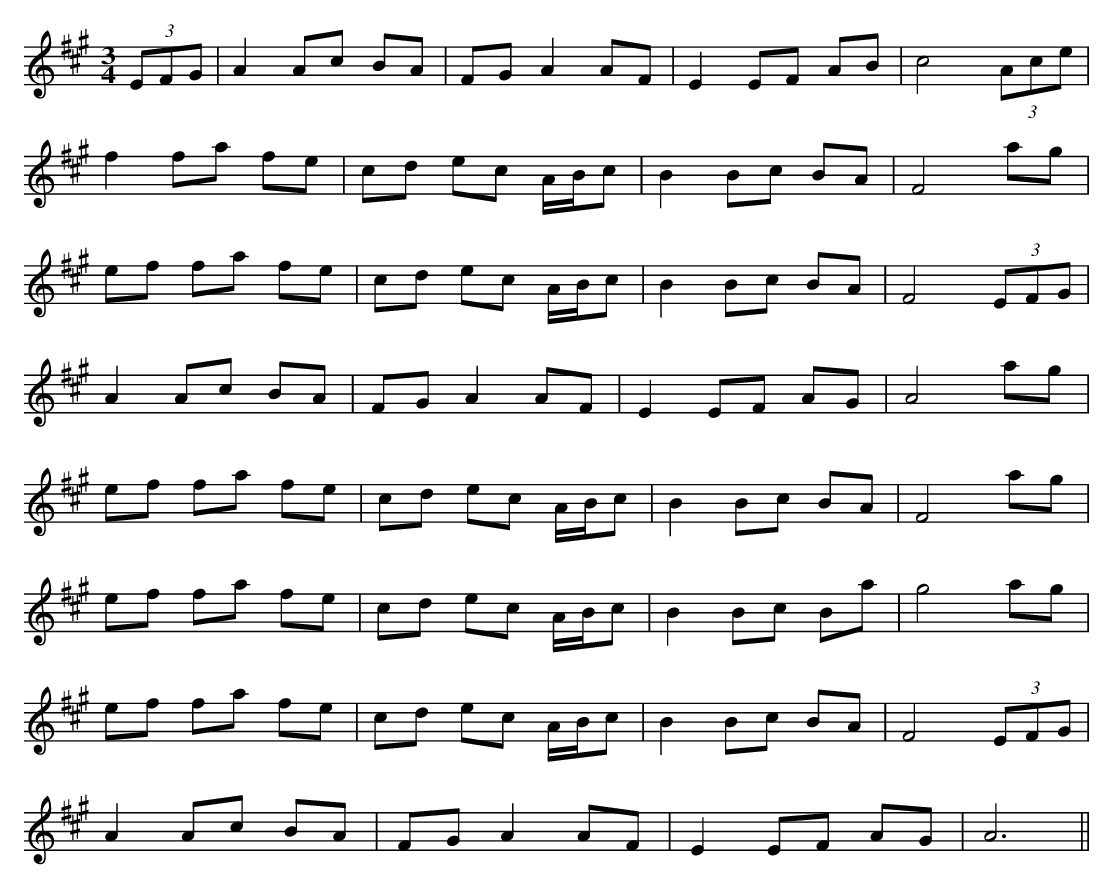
X:1
M:3/4
K:A
(3 EFG|A2 Ac BA|FG A2 AF|E2 EF AB|c4 (3Ace|
f2 fa fe|cd ec A/B/c|B2 Bc BA|F4 ag|
ef fa fe|cd ec A/B/c|B2 Bc BA|F4 (3EFG|
A2 Ac BA|FG A2 AF|E2 EF AG|A4 ag|
ef fa fe|cd ec A/B/c|B2 Bc BA|F4 ag|
ef fa fe|cd ec A/B/c|B2 Bc Ba|g4 ag|
ef fa fe|cd ec A/B/c|B2 Bc BA|F4 (3EFG|
A2 Ac BA|FG A2 AF|E2 EF AG|A6||
